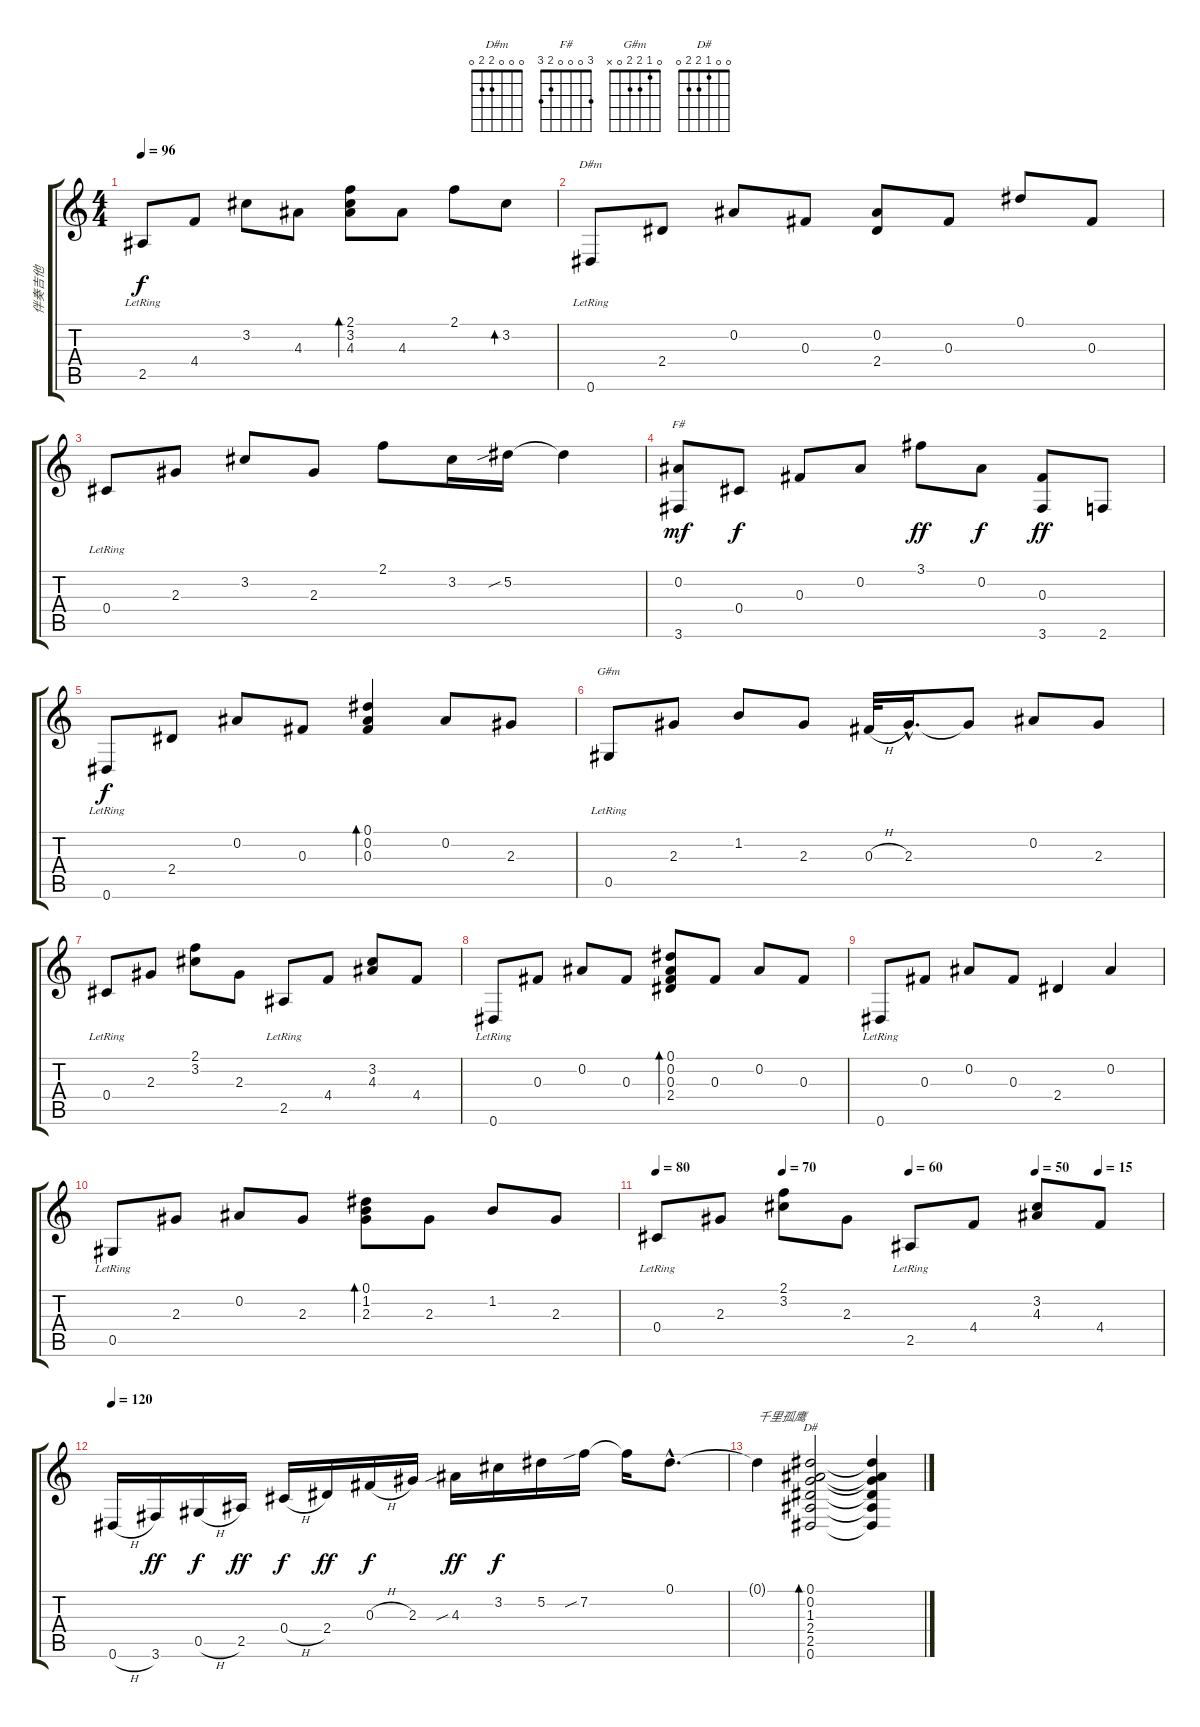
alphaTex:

\track ("伴奏吉他" "伴奏吉他") {instrument acousticguitarsteel}
\staff {score tabs}
\tuning (Eb4 Bb3 Gb3 Db3 Ab2 Eb2) {hide}
\chord ("D#m" 0 0 0 2 2 0)
\chord ("F#" 3 0 0 0 2 3)
\chord ("G#m" 0 1 2 2 0 x)
\chord ("D#" 0 0 1 2 2 0)
\ts (4 4)
\tempo 96
\clef g2
\ks c
2.5{lr}.8{dy f} 4.4.8 3.2.8 4.3.8 (2.1 3.2 4.3).8{bd 240} 4.3.8 2.1.8 3.2.8{bd 480} |
0.6{lr}.8{ch "D#m"} 2.4.8 0.2.8 0.3.8 (0.2 2.4).8 0.3.8 0.1.8 0.3.8 |
0.4{lr}.8 2.3.8 3.2.8 2.3.8 2.1.8 3.2.16 5.2{sib}.16 5.2{t}.4 |
(0.2 3.6).8{ch "F#" dy mf} 0.4.8{dy f} 0.3.8 0.2.8 3.1.8{dy ff} 0.2.8{dy f} (0.3 3.6).8{dy ff} 2.6.8 |
0.6{lr}.8{dy f} 2.4.8 0.2.8 0.3.8 (0.1 0.2 0.3).4{bd 480} 0.2.8 2.3.8 |
0.5{lr}.8{ch "G#m"} 2.3.8 1.2.8 2.3.8 0.3{h}.32 2.3{hac}.16{d} 2.3{t}.8 0.2.8 2.3.8 |
0.4{lr}.8 2.3.8 (2.1 3.2).8 2.3.8 2.5{lr}.8 4.4.8 (3.2 4.3).8 4.4.8 |
0.6{lr}.8 0.3.8 0.2.8 0.3.8 (0.1 0.2 0.3 2.4).8{bd 480} 0.3.8 0.2.8 0.3.8 |
0.6{lr}.8 0.3.8 0.2.8 0.3.8 2.4.4 0.2.4 |
0.5{lr}.8 2.3.8 0.2.8 2.3.8 (0.1 1.2 2.3).8{bd 480} 2.3.8 1.2.8 2.3.8 |
\tempo 80
\tempo (70 0.25)
\tempo (60 0.5)
\tempo (50 0.75)
\tempo (15 0.875)
0.4{lr}.8 2.3.8 (2.1 3.2).8 2.3.8 2.5{lr}.8 4.4.8 (3.2 4.3).8 4.4.8 |
\tempo 120
0.6{h}.16 3.6.16{dy ff} 0.5{h}.16{dy f} 2.5.16{dy ff} 0.4{h}.16{dy f} 2.4.16{dy ff} 0.3{h}.16{dy f} 2.3.16 4.3{sib}.16{dy ff} 3.2.16{dy f} 5.2.16 7.2{sib}.16 7.2{t}.16 0.1{hac}.8{d} |
0.1{t}.4{txt "千里孤鹰"} (0.1 0.2 1.3 2.4 2.5 0.6).2{bd 480 ch "D#"} (0.1{t} 0.2{t} 1.3{t} 2.4{t} 2.5{t} 0.6{t}).4
